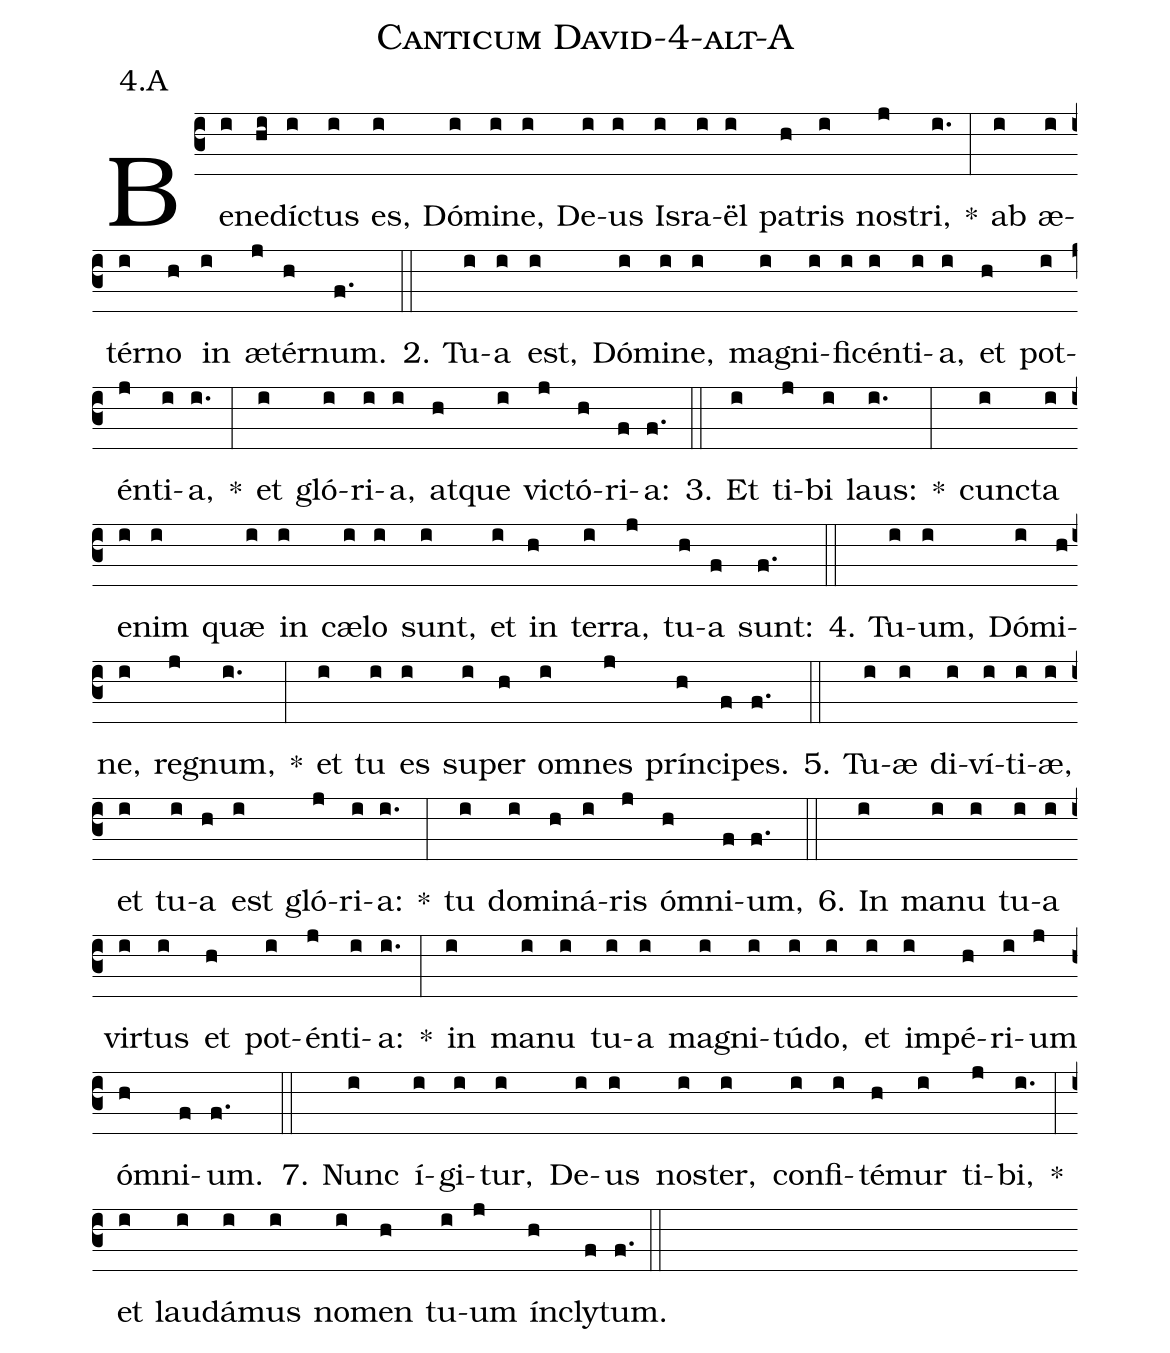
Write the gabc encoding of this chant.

name: Canticum David-4-alt-A;
annotation: 4.A;
%%
(c3)Be(i)ne(hi)díc(i)tus(i) es,(i) Dó(i)mi(i)ne,(i) De(i)us(i) Is(i)ra(i)ël(i) pa(h)tris(i) nos(j)tri,(i.) *(:) ab(i) æ(i)tér(i)no(h) in(i) æ(j)tér(h)num.(f.) (::)
2. Tu(i)a(i) est,(i) Dó(i)mi(i)ne,(i) ma(i)gni(i)fi(i)cén(i)ti(i)a,(i) et(h) pot(i)én(j)ti(i)a,(i.) *(:) et(i) gló(i)ri(i)a,(i) at(h)que(i) vic(j)tó(h)ri(f)a:(f.) (::)
3. Et(i) ti(j)bi(i) laus:(i.) *(:) cunc(i)ta(i) e(i)nim(i) quæ(i) in(i) cæ(i)lo(i) sunt,(i) et(i) in(h) ter(i)ra,(j) tu(h)a(f) sunt:(f.) (::)
4. Tu(i)um,(i) Dó(i)mi(h)ne,(i) re(j)gnum,(i.) *(:) et(i) tu(i) es(i) su(i)per(h) om(i)nes(j) prín(h)ci(f)pes.(f.) (::)
5. Tu(i)æ(i) di(i)ví(i)ti(i)æ,(i) et(i) tu(i)a(h) est(i) gló(j)ri(i)a:(i.) *(:) tu(i) do(i)mi(h)ná(i)ris(j) óm(h)ni(f)um,(f.) (::)
6. In(i) ma(i)nu(i) tu(i)a(i) vir(i)tus(i) et(h) pot(i)én(j)ti(i)a:(i.) *(:) in(i) ma(i)nu(i) tu(i)a(i) ma(i)gni(i)tú(i)do,(i) et(i) im(i)pé(h)ri(i)um(j) óm(h)ni(f)um.(f.) (::)
7. Nunc(i) í(i)gi(i)tur,(i) De(i)us(i) nos(i)ter,(i) con(i)fi(i)té(h)mur(i) ti(j)bi,(i.) *(:) et(i) lau(i)dá(i)mus(i) no(i)men(h) tu(i)um(j) ín(h)cly(f)tum.(f.) (::)
